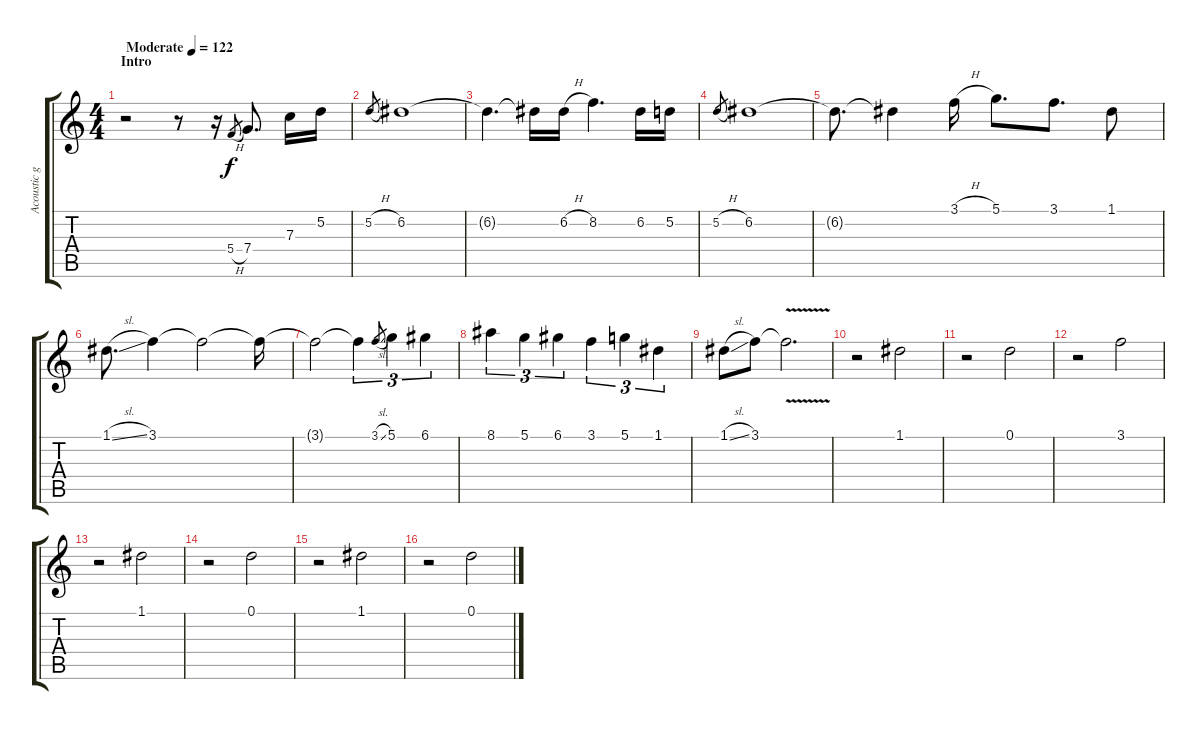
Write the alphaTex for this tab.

\track ("Acoustic guitar 01" "Acoustic g") {instrument acousticguitarsteel}
\staff {score tabs}
\tuning (D4 A3 F3 C3 G2 C2) {hide}
\ts (4 4)
\section ("" "Intro")
\tempo (122 "Moderate")
\clef g2
\ks c
r.2{dy f instrument acousticguitarsteel} r.8 r.16 5.4{h}.8{gr} 7.4.8{d} 7.3.16 5.2.16 |
5.2{h}.8{gr} 6.2.1 |
6.2{t}.4{d} 6.2{t}.16 6.2{h}.16 8.2.4{d} 6.2.16 5.2.16 |
5.2{h}.8{gr} 6.2.1 |
6.2{t}.8{d} 6.2{t}.4 3.1{h}.16 5.1.8{d} 3.1.8{d} 1.1.8 |
1.1{sl}.8{d} 3.1.4 3.1{t}.2 3.1{t}.16 |
3.1{t}.2 3.1{t}.4{tu (3 2)} 3.1{sl}.8{gr} 5.1.4{tu (3 2)} 6.1.4{tu (3 2)} |
8.1.4{tu (3 2)} 5.1.4{tu (3 2)} 6.1.4{tu (3 2)} 3.1.4{tu (3 2)} 5.1.4{tu (3 2)} 1.1.4{tu (3 2)} |
1.1{sl}.8 3.1.8 3.1{v t}.2{d} |
r.2 1.1.2 |
r.2 0.1.2 |
r.2 3.1.2 |
r.2 1.1.2 |
r.2 0.1.2 |
r.2 1.1.2 |
r.2 0.1.2
